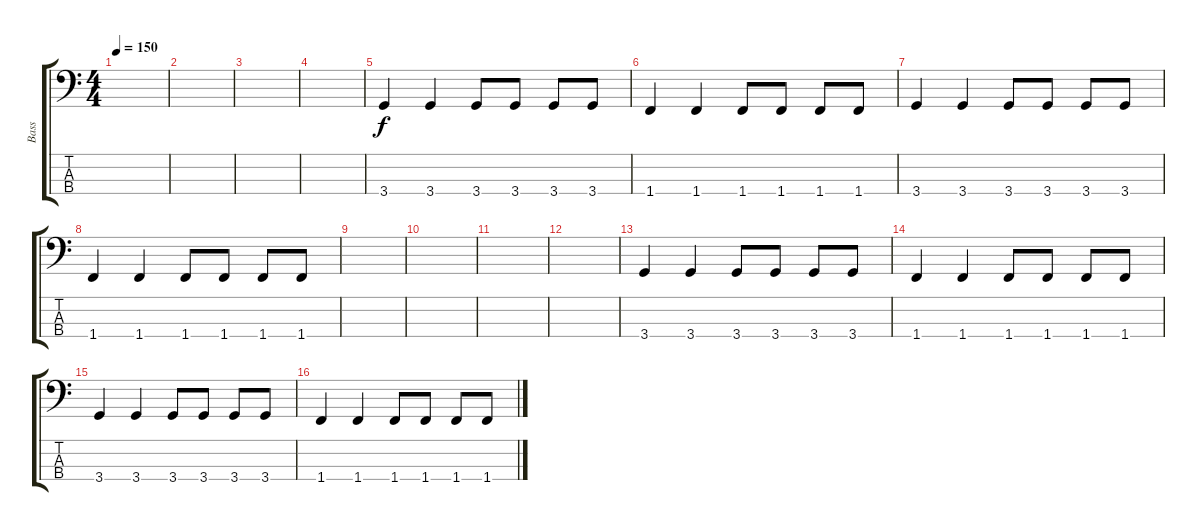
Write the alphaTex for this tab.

\track ("Bass" "Bass") {instrument electricbasspick}
\staff {score tabs}
\tuning (G2 D2 A1 E1) {hide}
\ts (4 4)
\tempo 150
\clef f4
\ks c
|
|
|
|
3.4.4{instrument electricbasspick} 3.4.4 3.4.8 3.4.8 3.4.8 3.4.8 |
1.4.4 1.4.4 1.4.8 1.4.8 1.4.8 1.4.8 |
3.4.4{instrument electricbasspick} 3.4.4 3.4.8 3.4.8 3.4.8 3.4.8 |
1.4.4 1.4.4 1.4.8 1.4.8 1.4.8 1.4.8 |
|
|
|
|
3.4.4{instrument electricbasspick} 3.4.4 3.4.8 3.4.8 3.4.8 3.4.8 |
1.4.4 1.4.4 1.4.8 1.4.8 1.4.8 1.4.8 |
3.4.4{instrument electricbasspick} 3.4.4 3.4.8 3.4.8 3.4.8 3.4.8 |
1.4.4 1.4.4 1.4.8 1.4.8 1.4.8 1.4.8
